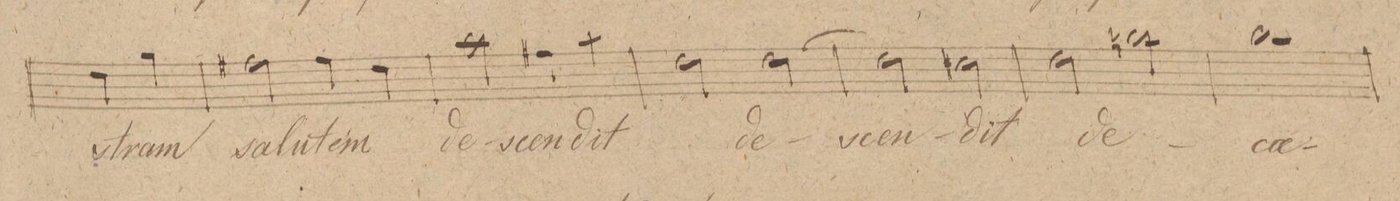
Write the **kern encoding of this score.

**kern	**text	**dynam
*I"Alto.	*	*
*clefC3	*	*
*k[]	*	*
*met(c)	*	*
*M2/2	*	*
4e\	-stram	.
4a\	.	.
=55	=55	=55
2g#X\	-sa-	.
4g#\	-lu-	.
4e\	-tem	.
=56	=56	=56
2b\	de-	.
4g#X\	-scen-	.
4b\	-dit	.
=57	=57	=57
2e\	de-	.
[2e\	-scen-	.
=58	=58	=58
2e\]	.	.
2d#X\	-dit	.
=59	=59	=59
2e\	de	.
2ccn\	.	.
=60	=60	=60
1cc	cae-	.
=61	=61	=61
*-	*-	*-
